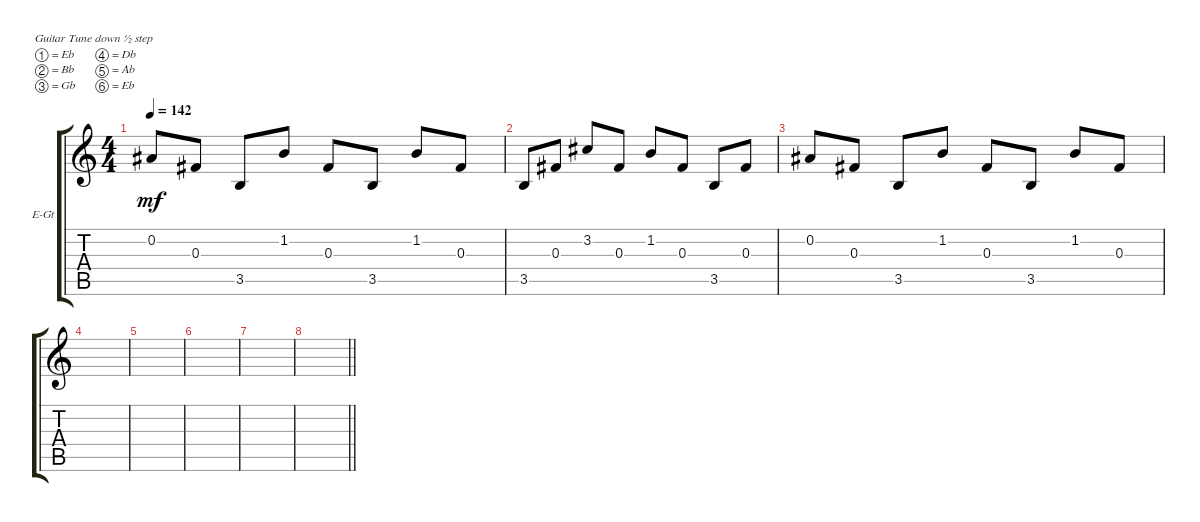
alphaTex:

\defaultSystemsLayout 4
\bracketExtendMode groupsimilarinstruments
\firstSystemTrackNameOrientation horizontal
\otherSystemsTrackNameOrientation horizontal
\track ("Clean Guitar" "E-Gt") {instrument electricguitarclean}
\staff {score tabs}
\tuning (Eb4 Bb3 Gb3 Db3 Ab2 Eb2)
\ts (4 4)
\tempo 142
\clef g2
\ks c
0.2.8{dy mf} 0.3.8 3.5.8 1.2.8 0.3.8 3.5.8 1.2.8 0.3.8 |
3.5.8 0.3.8 3.2.8 0.3.8 1.2.8 0.3.8 3.5.8 0.3.8 |
0.2.8 0.3.8 3.5.8 1.2.8 0.3.8 3.5.8 1.2.8 0.3.8 |
|
|
|
|
\barLineRight lightlight
